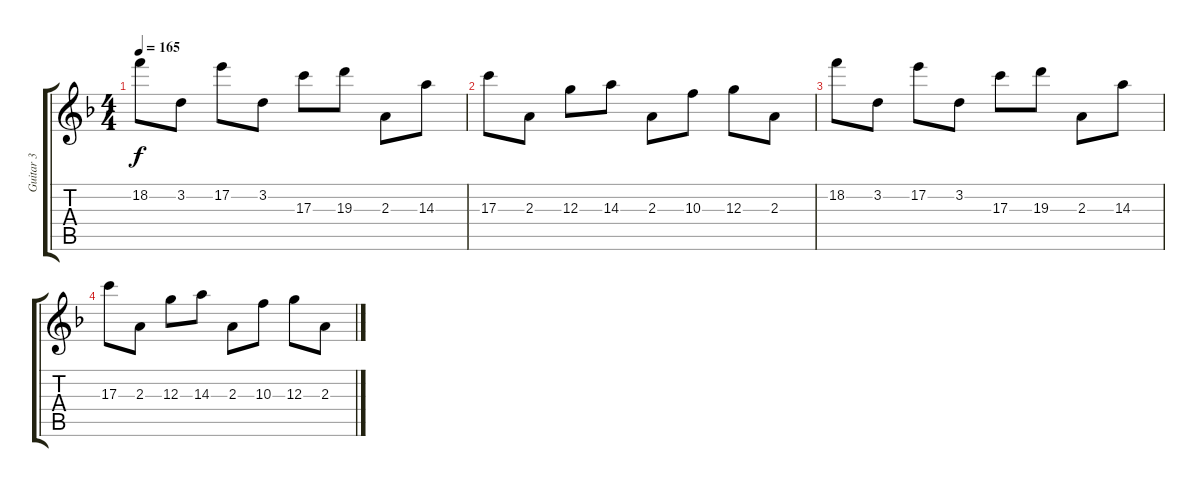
\track ("Guitar 3" "Guitar 3") {instrument overdrivenguitar}
\staff {score tabs}
\tuning (E4 B3 G3 D3 A2 D2) {hide}
\ts (4 4)
\tempo 165
\clef g2
\ks f
18.2.8{dy f} 3.2.8 17.2.8 3.2.8 17.3.8 19.3.8 2.3.8 14.3.8 |
17.3.8 2.3.8 12.3.8 14.3.8 2.3.8 10.3.8 12.3.8 2.3.8 |
18.2.8 3.2.8 17.2.8 3.2.8 17.3.8 19.3.8 2.3.8 14.3.8 |
17.3.8 2.3.8 12.3.8 14.3.8 2.3.8 10.3.8 12.3.8 2.3.8
